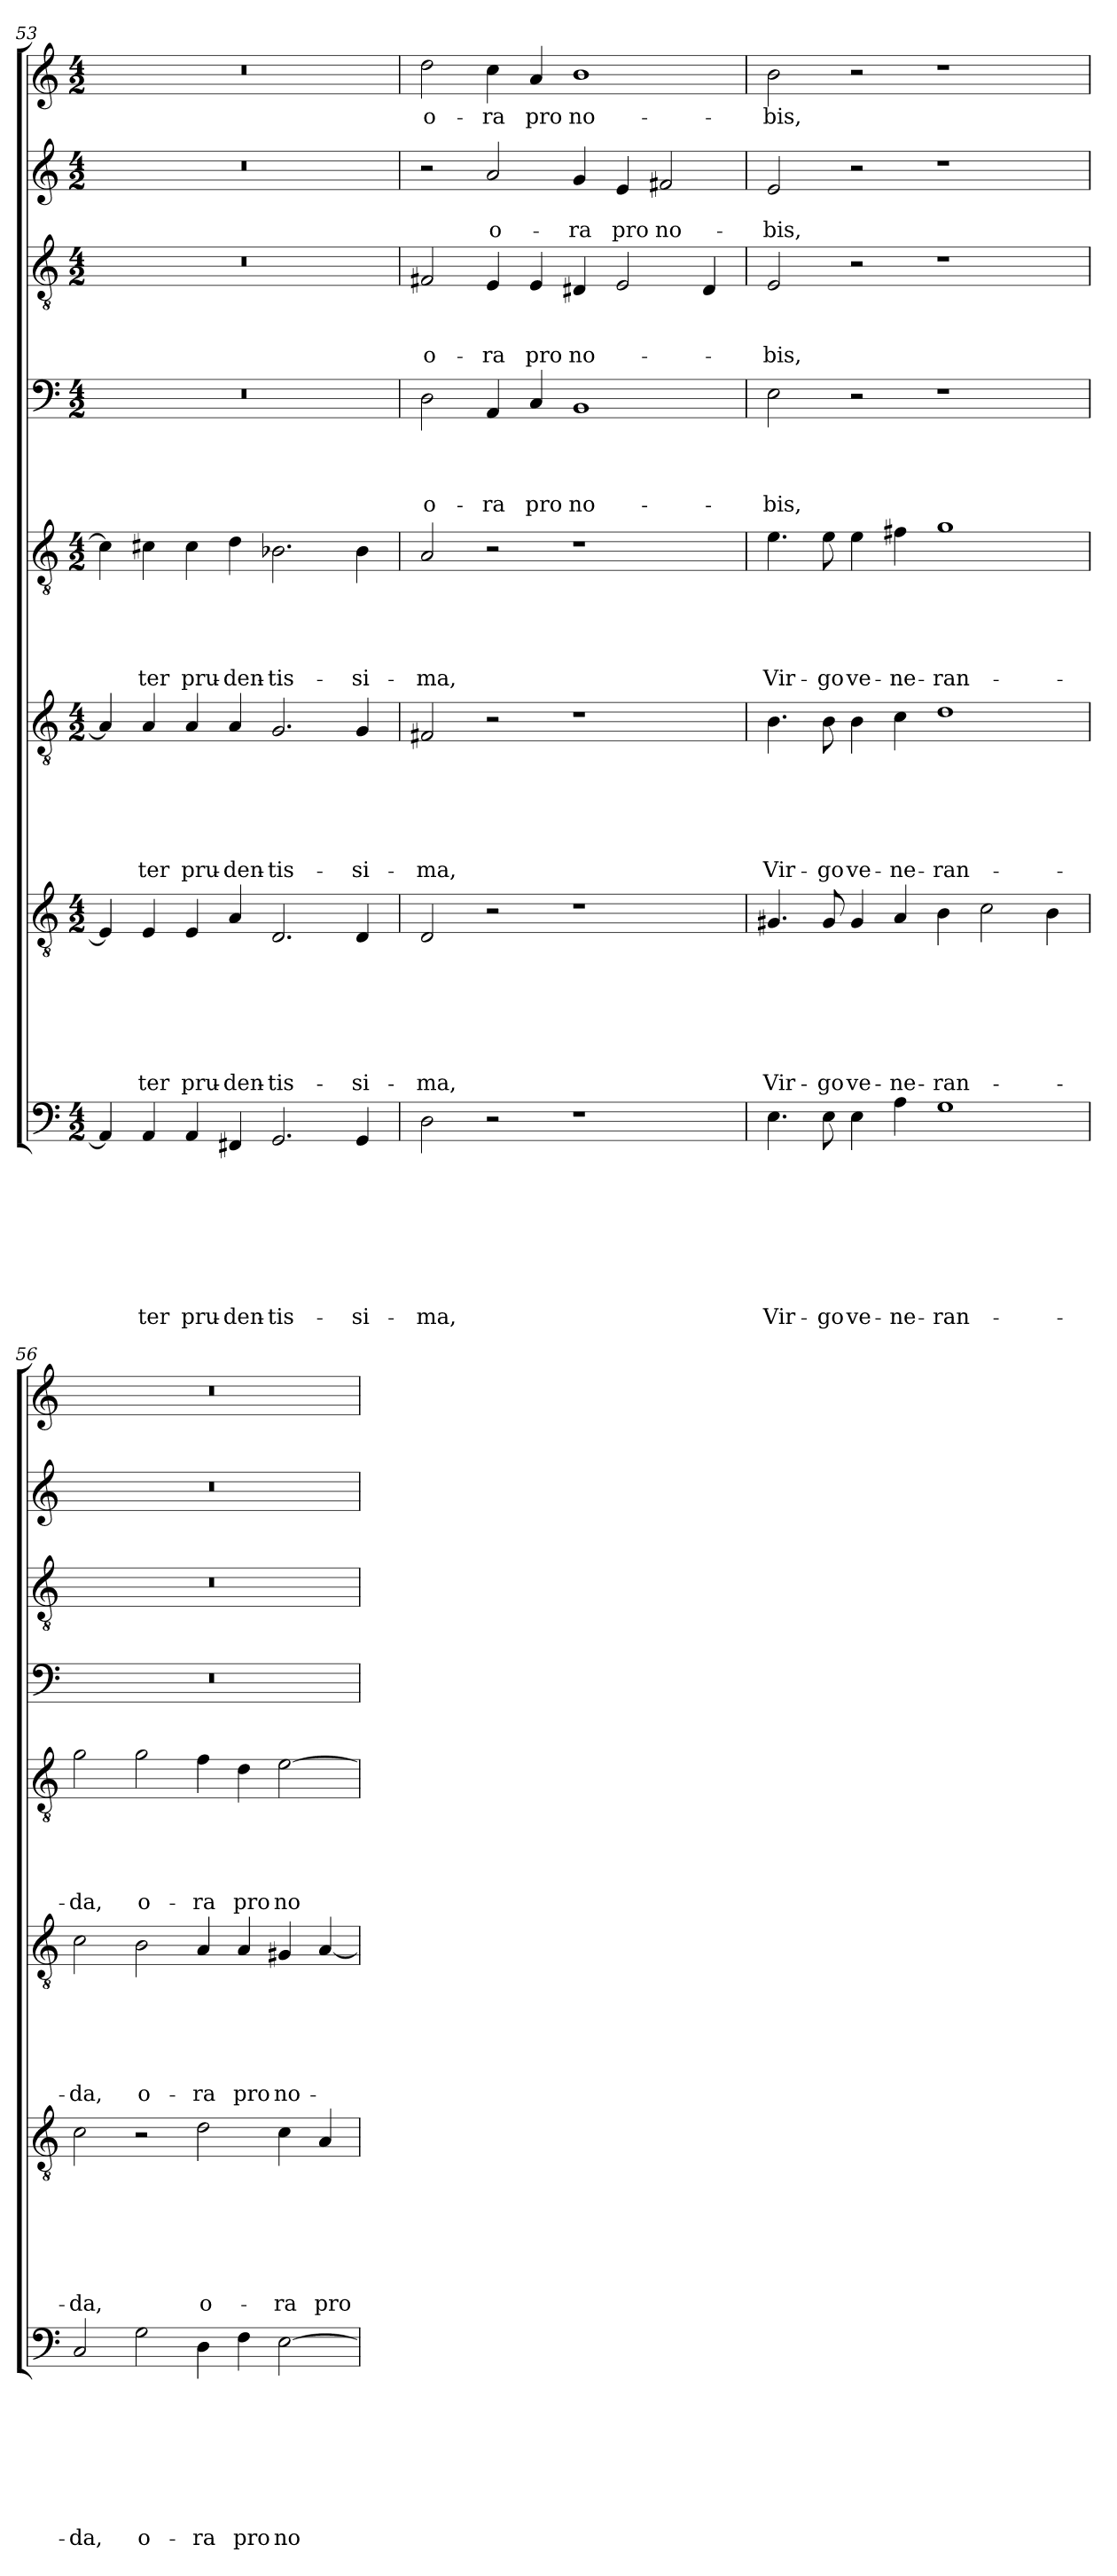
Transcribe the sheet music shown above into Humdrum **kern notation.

**kern	**text	**text	**text	**text	**text	**text	**text	**text	**kern	**text	**text	**text	**text	**text	**text	**text	**kern	**text	**text	**text	**text	**text	**text	**kern	**text	**text	**text	**text	**text	**kern	**text	**text	**text	**text	**kern	**text	**text	**text	**kern	**text	**text	**kern	**text
*part8	*part8	*part8	*part8	*part8	*part8	*part8	*part8	*part8	*part7	*part7	*part7	*part7	*part7	*part7	*part7	*part7	*part6	*part6	*part6	*part6	*part6	*part6	*part6	*part5	*part5	*part5	*part5	*part5	*part5	*part4	*part4	*part4	*part4	*part4	*part3	*part3	*part3	*part3	*part2	*part2	*part2	*part1	*part1
*staff8	*staff8	*staff8	*staff8	*staff8	*staff8	*staff8	*staff8	*staff8	*staff7	*staff7	*staff7	*staff7	*staff7	*staff7	*staff7	*staff7	*staff6	*staff6	*staff6	*staff6	*staff6	*staff6	*staff6	*staff5	*staff5	*staff5	*staff5	*staff5	*staff5	*staff4	*staff4	*staff4	*staff4	*staff4	*staff3	*staff3	*staff3	*staff3	*staff2	*staff2	*staff2	*staff1	*staff1
*clefF4	*	*	*	*	*	*	*	*	*clefGv2	*	*	*	*	*	*	*	*clefGv2	*	*	*	*	*	*	*clefGv2	*	*	*	*	*	*clefF4	*	*	*	*	*clefGv2	*	*	*	*clefG2	*	*	*clefG2	*
*k[]	*	*	*	*	*	*	*	*	*k[]	*	*	*	*	*	*	*	*k[]	*	*	*	*	*	*	*k[]	*	*	*	*	*	*k[]	*	*	*	*	*k[]	*	*	*	*k[]	*	*	*k[]	*
*a:	*	*	*	*	*	*	*	*	*a:	*	*	*	*	*	*	*	*a:	*	*	*	*	*	*	*a:	*	*	*	*	*	*a:	*	*	*	*	*a:	*	*	*	*a:	*	*	*a:	*
*M4/2	*	*	*	*	*	*	*	*	*M4/2	*	*	*	*	*	*	*	*M4/2	*	*	*	*	*	*	*M4/2	*	*	*	*	*	*M4/2	*	*	*	*	*M4/2	*	*	*	*M4/2	*	*	*M4/2	*
=53	=53	=53	=53	=53	=53	=53	=53	=53	=53	=53	=53	=53	=53	=53	=53	=53	=53	=53	=53	=53	=53	=53	=53	=53	=53	=53	=53	=53	=53	=53	=53	=53	=53	=53	=53	=53	=53	=53	=53	=53	=53	=53	=53
4AA/]	.	.	.	.	.	.	.	.	4E/]	.	.	.	.	.	.	.	4A/]	.	.	.	.	.	.	4c#\]	.	.	.	.	.	0r	.	.	.	.	0r	.	.	.	0r	.	.	0r	.
!	!	!	!	!	!	!	!	!LO:LY:b	!	!	!	!	!	!	!	!LO:LY:b	!	!	!	!	!	!	!LO:LY:b	!	!	!	!	!	!LO:LY:b	!	!	!	!	!	!	!	!	!	!	!	!	!	!
4AA/	.	.	.	.	.	.	.	-ter	4E/	.	.	.	.	.	.	-ter	4A/	.	.	.	.	.	-ter	4c#X\	.	.	.	.	-ter	.	.	.	.	.	.	.	.	.	.	.	.	.	.
!	!	!	!	!	!	!	!	!LO:LY:b	!	!	!	!	!	!	!	!LO:LY:b	!	!	!	!	!	!	!LO:LY:b	!	!	!	!	!	!LO:LY:b	!	!	!	!	!	!	!	!	!	!	!	!	!	!
4AA/	.	.	.	.	.	.	.	pru-	4E/	.	.	.	.	.	.	pru-	4A/	.	.	.	.	.	pru-	4c#\	.	.	.	.	pru-	.	.	.	.	.	.	.	.	.	.	.	.	.	.
!	!	!	!	!	!	!	!	!LO:LY:b	!	!	!	!	!	!	!	!LO:LY:b	!	!	!	!	!	!	!LO:LY:b	!	!	!	!	!	!LO:LY:b	!	!	!	!	!	!	!	!	!	!	!	!	!	!
4FF#X/	.	.	.	.	.	.	.	-den-	4A/	.	.	.	.	.	.	-den-	4A/	.	.	.	.	.	-den-	4d\	.	.	.	.	-den-	.	.	.	.	.	.	.	.	.	.	.	.	.	.
!	!	!	!	!	!	!	!	!LO:LY:b	!	!	!	!	!	!	!	!LO:LY:b	!	!	!	!	!	!	!LO:LY:b	!	!	!	!	!	!LO:LY:b	!	!	!	!	!	!	!	!	!	!	!	!	!	!
2.GG/	.	.	.	.	.	.	.	-tis-	2.D/	.	.	.	.	.	.	-tis-	2.G/	.	.	.	.	.	-tis-	2.B-X\	.	.	.	.	-tis-	.	.	.	.	.	.	.	.	.	.	.	.	.	.
!	!	!	!	!	!	!	!	!LO:LY:b	!	!	!	!	!	!	!	!LO:LY:b	!	!	!	!	!	!	!LO:LY:b	!	!	!	!	!	!LO:LY:b	!	!	!	!	!	!	!	!	!	!	!	!	!	!
4GG/	.	.	.	.	.	.	.	-si-	4D/	.	.	.	.	.	.	-si-	4G/	.	.	.	.	.	-si-	4B-\	.	.	.	.	-si-	.	.	.	.	.	.	.	.	.	.	.	.	.	.
!!LO:LB:g=z
=54	=54	=54	=54	=54	=54	=54	=54	=54	=54	=54	=54	=54	=54	=54	=54	=54	=54	=54	=54	=54	=54	=54	=54	=54	=54	=54	=54	=54	=54	=54	=54	=54	=54	=54	=54	=54	=54	=54	=54	=54	=54	=54	=54
!	!	!	!	!	!	!	!	!LO:LY:b	!	!	!	!	!	!	!	!LO:LY:b	!	!	!	!	!	!	!LO:LY:b	!	!	!	!	!	!LO:LY:b	!	!	!	!	!LO:LY:b	!	!	!	!LO:LY:b	!	!	!	!	!LO:LY:b
2D\	.	.	.	.	.	.	.	-ma,	2D/	.	.	.	.	.	.	-ma,	2F#X/	.	.	.	.	.	-ma,	2A/	.	.	.	.	-ma,	2D\	.	.	.	o-	2F#X/	.	.	o-	2r	.	.	2dd\	o-
!	!	!	!	!	!	!	!	!	!	!	!	!	!	!	!	!	!	!	!	!	!	!	!	!	!	!	!	!	!	!	!	!	!	!LO:LY:b	!	!	!	!LO:LY:b	!	!	!LO:LY:b	!	!LO:LY:b
2r	.	.	.	.	.	.	.	.	2r	.	.	.	.	.	.	.	2r	.	.	.	.	.	.	2r	.	.	.	.	.	4AA/	.	.	.	-ra	4E/	.	.	-ra	2a/	.	o-	4cc\	-ra
!	!	!	!	!	!	!	!	!	!	!	!	!	!	!	!	!	!	!	!	!	!	!	!	!	!	!	!	!	!	!	!	!	!	!LO:LY:b	!	!	!	!LO:LY:b	!	!	!	!	!LO:LY:b
.	.	.	.	.	.	.	.	.	.	.	.	.	.	.	.	.	.	.	.	.	.	.	.	.	.	.	.	.	.	4C/	.	.	.	pro	4E/	.	.	pro	.	.	.	4a/	pro
!	!	!	!	!	!	!	!	!	!	!	!	!	!	!	!	!	!	!	!	!	!	!	!	!	!	!	!	!	!	!	!	!	!	!LO:LY:b	!	!	!	!LO:LY:b	!	!	!LO:LY:b	!	!LO:LY:b
1r	.	.	.	.	.	.	.	.	1r	.	.	.	.	.	.	.	1r	.	.	.	.	.	.	1r	.	.	.	.	.	1BB	.	.	.	no-	4D#X/	.	.	no-	4g/	.	-ra	1b	no-
!	!	!	!	!	!	!	!	!	!	!	!	!	!	!	!	!	!	!	!	!	!	!	!	!	!	!	!	!	!	!	!	!	!	!	!	!	!	!	!	!	!LO:LY:b	!	!
.	.	.	.	.	.	.	.	.	.	.	.	.	.	.	.	.	.	.	.	.	.	.	.	.	.	.	.	.	.	.	.	.	.	.	2E/	.	.	.	4e/	.	pro	.	.
!	!	!	!	!	!	!	!	!	!	!	!	!	!	!	!	!	!	!	!	!	!	!	!	!	!	!	!	!	!	!	!	!	!	!	!	!	!	!	!	!	!LO:LY:b	!	!
.	.	.	.	.	.	.	.	.	.	.	.	.	.	.	.	.	.	.	.	.	.	.	.	.	.	.	.	.	.	.	.	.	.	.	.	.	.	.	2f#X/	.	no-	.	.
.	.	.	.	.	.	.	.	.	.	.	.	.	.	.	.	.	.	.	.	.	.	.	.	.	.	.	.	.	.	.	.	.	.	.	4D#/	.	.	.	.	.	.	.	.
=55	=55	=55	=55	=55	=55	=55	=55	=55	=55	=55	=55	=55	=55	=55	=55	=55	=55	=55	=55	=55	=55	=55	=55	=55	=55	=55	=55	=55	=55	=55	=55	=55	=55	=55	=55	=55	=55	=55	=55	=55	=55	=55	=55
!	!	!	!	!	!	!	!	!LO:LY:b	!	!	!	!	!	!	!	!LO:LY:b	!	!	!	!	!	!	!LO:LY:b	!	!	!	!	!	!LO:LY:b	!	!	!	!	!LO:LY:b	!	!	!	!LO:LY:b	!	!	!LO:LY:b	!	!LO:LY:b
4.E\	.	.	.	.	.	.	.	Vir-	4.G#X/	.	.	.	.	.	.	Vir-	4.B\	.	.	.	.	.	Vir-	4.e\	.	.	.	.	Vir-	2E\	.	.	.	-bis,	2E/	.	.	-bis,	2e/	.	-bis,	2b\	-bis,
!	!	!	!	!	!	!	!	!LO:LY:b	!	!	!	!	!	!	!	!LO:LY:b	!	!	!	!	!	!	!LO:LY:b	!	!	!	!	!	!LO:LY:b	!	!	!	!	!	!	!	!	!	!	!	!	!	!
8E\	.	.	.	.	.	.	.	-go	8G#/	.	.	.	.	.	.	-go	8B\	.	.	.	.	.	-go	8e\	.	.	.	.	-go	.	.	.	.	.	.	.	.	.	.	.	.	.	.
!	!	!	!	!	!	!	!	!LO:LY:b	!	!	!	!	!	!	!	!LO:LY:b	!	!	!	!	!	!	!LO:LY:b	!	!	!	!	!	!LO:LY:b	!	!	!	!	!	!	!	!	!	!	!	!	!	!
4E\	.	.	.	.	.	.	.	ve-	4G#/	.	.	.	.	.	.	ve-	4B\	.	.	.	.	.	ve-	4e\	.	.	.	.	ve-	2r	.	.	.	.	2r	.	.	.	2r	.	.	2r	.
!	!	!	!	!	!	!	!	!LO:LY:b	!	!	!	!	!	!	!	!LO:LY:b	!	!	!	!	!	!	!LO:LY:b	!	!	!	!	!	!LO:LY:b	!	!	!	!	!	!	!	!	!	!	!	!	!	!
4A\	.	.	.	.	.	.	.	-ne-	4A/	.	.	.	.	.	.	-ne-	4c\	.	.	.	.	.	-ne-	4f#X\	.	.	.	.	-ne-	.	.	.	.	.	.	.	.	.	.	.	.	.	.
!	!	!	!	!	!	!	!	!LO:LY:b	!	!	!	!	!	!	!	!LO:LY:b	!	!	!	!	!	!	!LO:LY:b	!	!	!	!	!	!LO:LY:b	!	!	!	!	!	!	!	!	!	!	!	!	!	!
1G	.	.	.	.	.	.	.	-ran-	4B\	.	.	.	.	.	.	-ran-	1d	.	.	.	.	.	-ran-	1g	.	.	.	.	-ran-	1r	.	.	.	.	1r	.	.	.	1r	.	.	1r	.
.	.	.	.	.	.	.	.	.	2c\	.	.	.	.	.	.	.	.	.	.	.	.	.	.	.	.	.	.	.	.	.	.	.	.	.	.	.	.	.	.	.	.	.	.
.	.	.	.	.	.	.	.	.	4B\	.	.	.	.	.	.	.	.	.	.	.	.	.	.	.	.	.	.	.	.	.	.	.	.	.	.	.	.	.	.	.	.	.	.
=56	=56	=56	=56	=56	=56	=56	=56	=56	=56	=56	=56	=56	=56	=56	=56	=56	=56	=56	=56	=56	=56	=56	=56	=56	=56	=56	=56	=56	=56	=56	=56	=56	=56	=56	=56	=56	=56	=56	=56	=56	=56	=56	=56
!	!	!	!	!	!	!	!	!LO:LY:b	!	!	!	!	!	!	!	!LO:LY:b	!	!	!	!	!	!	!LO:LY:b	!	!	!	!	!	!LO:LY:b	!	!	!	!	!	!	!	!	!	!	!	!	!	!
2C/	.	.	.	.	.	.	.	-da,	2c\	.	.	.	.	.	.	-da,	2c\	.	.	.	.	.	-da,	2g\	.	.	.	.	-da,	0r	.	.	.	.	0r	.	.	.	0r	.	.	0r	.
!	!	!	!	!	!	!	!	!LO:LY:b	!	!	!	!	!	!	!	!	!	!	!	!	!	!	!LO:LY:b	!	!	!	!	!	!LO:LY:b	!	!	!	!	!	!	!	!	!	!	!	!	!	!
2G\	.	.	.	.	.	.	.	o-	2r	.	.	.	.	.	.	.	2B\	.	.	.	.	.	o-	2g\	.	.	.	.	o-	.	.	.	.	.	.	.	.	.	.	.	.	.	.
!	!	!	!	!	!	!	!	!LO:LY:b	!	!	!	!	!	!	!	!LO:LY:b	!	!	!	!	!	!	!LO:LY:b	!	!	!	!	!	!LO:LY:b	!	!	!	!	!	!	!	!	!	!	!	!	!	!
4D\	.	.	.	.	.	.	.	-ra	2d\	.	.	.	.	.	.	o-	4A/	.	.	.	.	.	-ra	4f\	.	.	.	.	-ra	.	.	.	.	.	.	.	.	.	.	.	.	.	.
!	!	!	!	!	!	!	!	!LO:LY:b	!	!	!	!	!	!	!	!	!	!	!	!	!	!	!LO:LY:b	!	!	!	!	!	!LO:LY:b	!	!	!	!	!	!	!	!	!	!	!	!	!	!
4F\	.	.	.	.	.	.	.	pro	.	.	.	.	.	.	.	.	4A/	.	.	.	.	.	pro	4d\	.	.	.	.	pro	.	.	.	.	.	.	.	.	.	.	.	.	.	.
!	!	!	!	!	!	!	!	!LO:LY:b	!	!	!	!	!	!	!	!LO:LY:b	!	!	!	!	!	!	!LO:LY:b	!	!	!	!	!	!LO:LY:b	!	!	!	!	!	!	!	!	!	!	!	!	!	!
[2E\	.	.	.	.	.	.	.	no-	4c\	.	.	.	.	.	.	-ra	4G#X/	.	.	.	.	.	no-	[2e\	.	.	.	.	no-	.	.	.	.	.	.	.	.	.	.	.	.	.	.
!	!	!	!	!	!	!	!	!	!	!	!	!	!	!	!	!LO:LY:b	!	!	!	!	!	!	!	!	!	!	!	!	!	!	!	!	!	!	!	!	!	!	!	!	!	!	!
.	.	.	.	.	.	.	.	.	4A/	.	.	.	.	.	.	pro	[4A/	.	.	.	.	.	.	.	.	.	.	.	.	.	.	.	.	.	.	.	.	.	.	.	.	.	.
=	=	=	=	=	=	=	=	=	=	=	=	=	=	=	=	=	=	=	=	=	=	=	=	=	=	=	=	=	=	=	=	=	=	=	=	=	=	=	=	=	=	=	=
*-	*-	*-	*-	*-	*-	*-	*-	*-	*-	*-	*-	*-	*-	*-	*-	*-	*-	*-	*-	*-	*-	*-	*-	*-	*-	*-	*-	*-	*-	*-	*-	*-	*-	*-	*-	*-	*-	*-	*-	*-	*-	*-	*-
